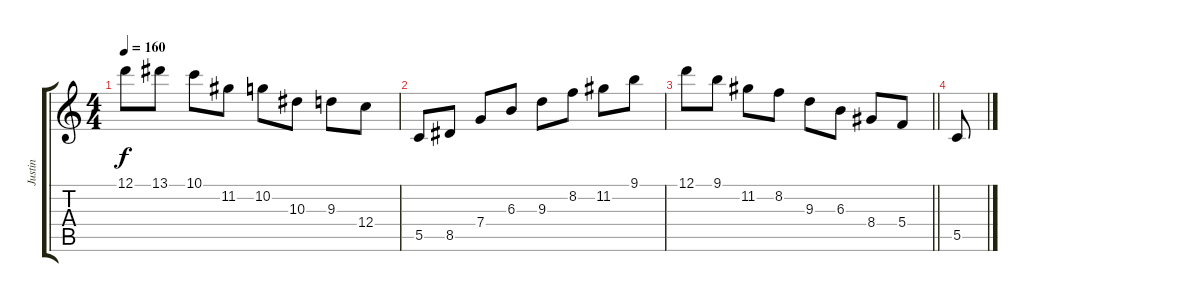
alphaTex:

\track ("Justin" "Justin") {instrument distortionguitar}
\staff {score tabs}
\tuning (D4 A3 F3 C3 G2 C2) {hide}
\ts (4 4)
\tempo 160
\clef g2
\ks c
12.1.8{dy f} 13.1.8 10.1.8 11.2.8 10.2.8 10.3.8 9.3.8 12.4.8 |
5.5.8 8.5.8 7.4.8 6.3.8 9.3.8 8.2.8 11.2.8 9.1.8 |
\barLineRight lightlight
12.1.8 9.1.8 11.2.8 8.2.8 9.3.8 6.3.8 8.4.8 5.4.8 |
5.5.8
